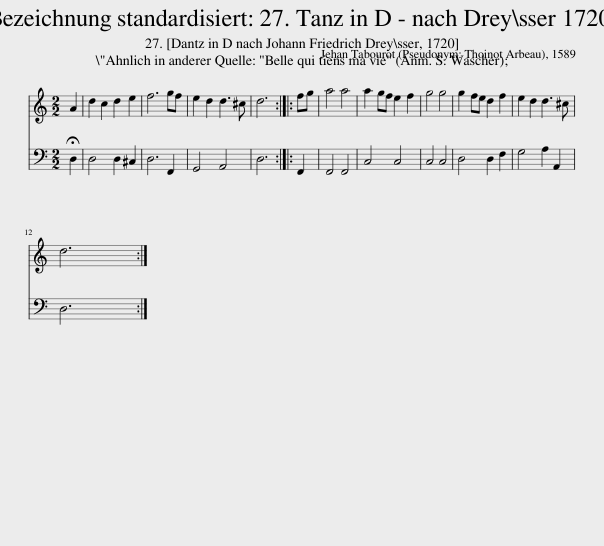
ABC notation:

X:1
%%score 1 2
L:1/8
M:2/2
I:linebreak $
K:C
V:1 treble
V:2 bass
V:1
 A2 | d2 c2 d2 e2 | f6 gf | e2 d2 d3 ^c | d6 :: %5
 fg | a4 a4 | a2 gf e2 f2 | g4 g4 | g2 fe d2 f2 | %10
 e2 d2 d3 ^c |$ d6 :| %12
V:2
 !fermata!D,2 | D,4 D,2 ^C,2 | D,6 F,,2 | G,,4 A,,4 | D,6 :: %5
 F,,2 | F,,4 F,,4 | C,4 C,4 | C,4 C,4 | D,4 D,2 F,2 | %10
 G,4 A,2 A,,2 |$ D,6 :| %12
